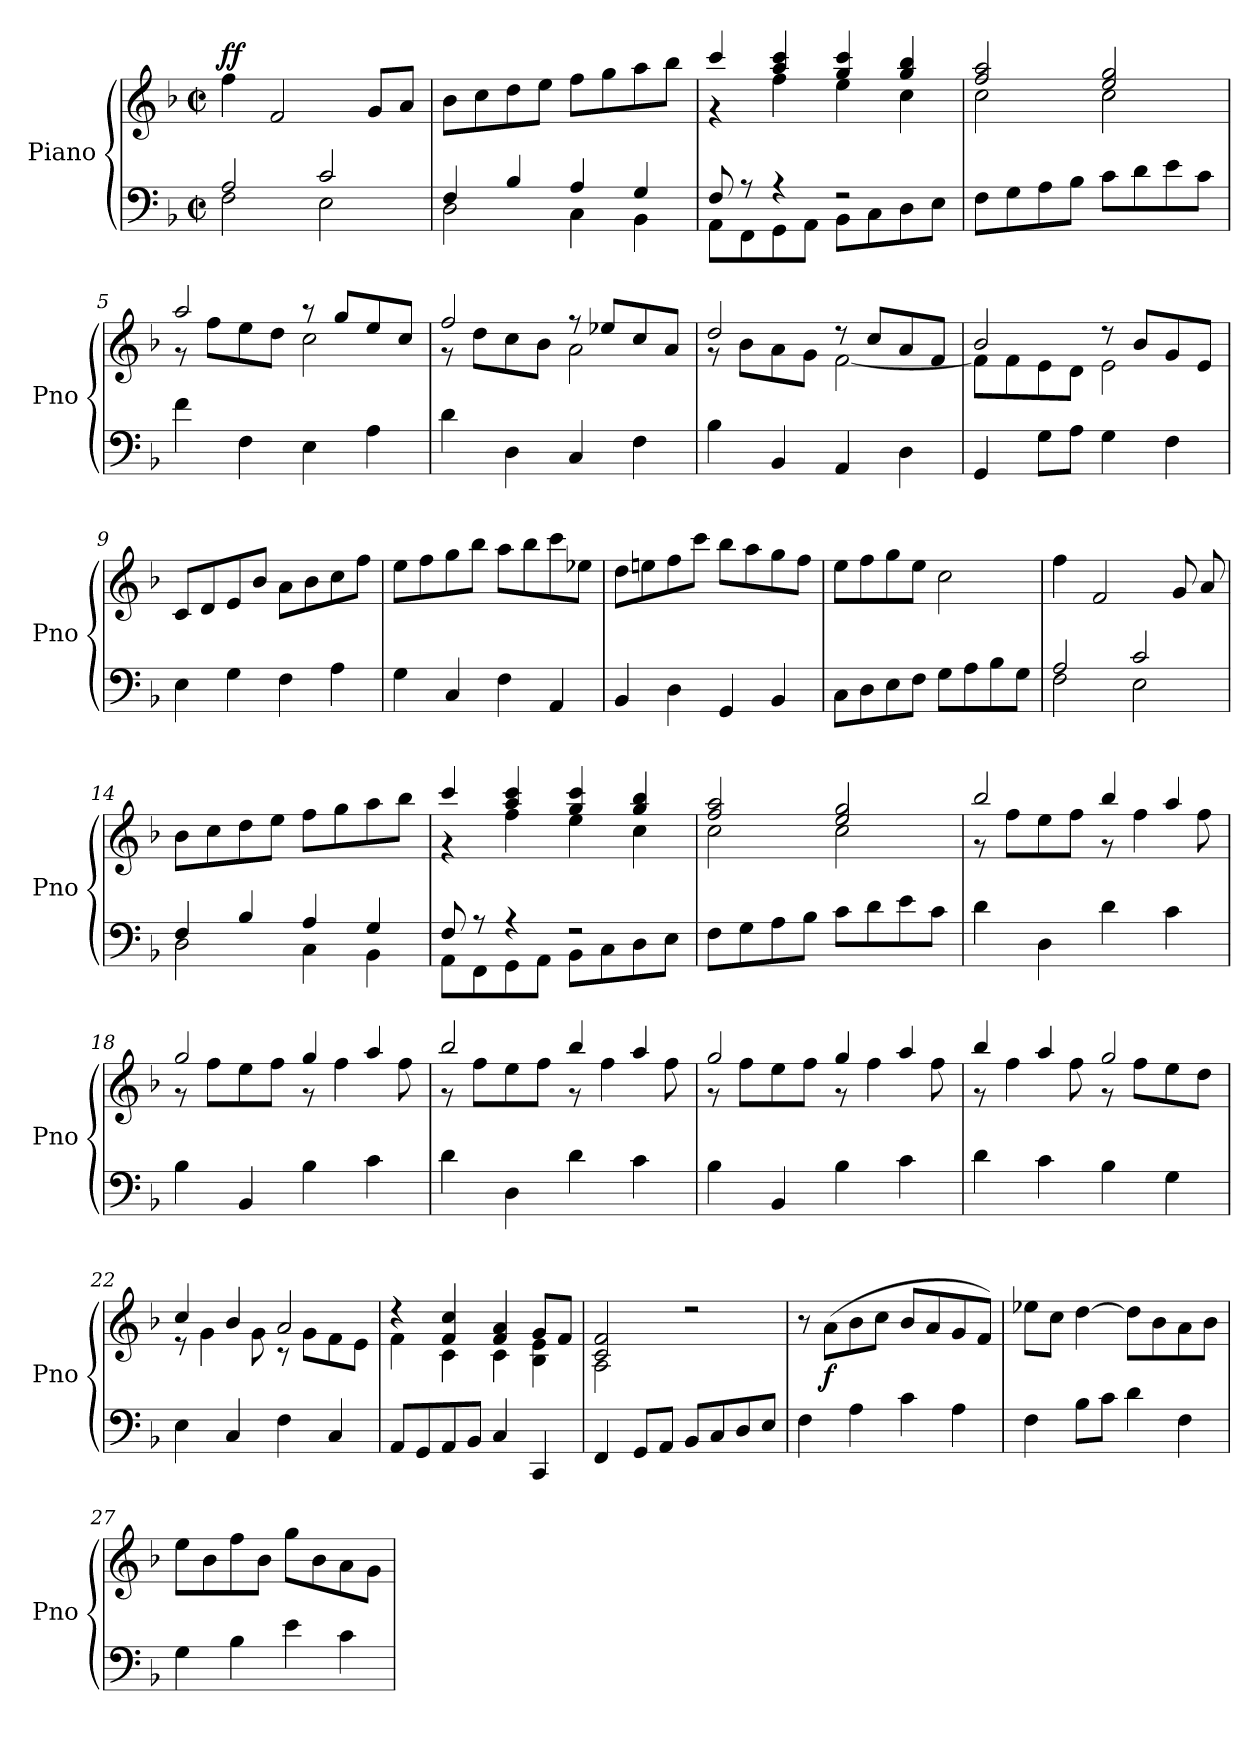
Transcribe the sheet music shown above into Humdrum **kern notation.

**kern	**kern	**dynam
*part1	*part1	*part1
*staff2	*staff1	*staff1/2
*I"Piano	*	*
*I'Pno	*	*
*clefF4	*clefG2	*
*k[b-]	*k[b-]	*
*M2/2	*M2/2	*
*met(c|)	*met(c|)	*
*MM200	*MM200	*
=1	=1	=1
*^	*	*
!	!	!	!LO:DY:a
!	!	!	!LO:DY:n=1:b
2A/	2F\	4ff\	f f
.	.	2f/	.
2c/	2E\	.	.
.	.	8g/L	.
.	.	8a/J	.
=2	=2	=2	=2
4F/	2D\	8b-\L	.
.	.	8cc\	.
4B-/	.	8dd\	.
.	.	8ee\J	.
4A/	4C\	8ff\L	.
.	.	8gg\	.
4G/	4BB-\	8aa\	.
.	.	8bb-\J	.
=3	=3	=3	=3
*	*	*^	*
8F/	8AA\L	4ccc/	4r	.
8r	8FF\	.	.	.
4r	8GG\	4aa/ 4ccc/	4ff\	.
.	8AA\J	.	.	.
2rF	8BB-\L	4gg/ 4ccc/	4ee\	.
.	8C\	.	.	.
.	8D<\	4gg/ 4bb-/	4cc\	.
.	8E\J	.	.	.
*v	*v	*	*	*
=4	=4	=4	=4
8F\L	2ff/ 2aa/	2cc\	.
8G<\	.	.	.
8A\	.	.	.
8B-\J	.	.	.
8c\L	2ee/ 2gg/	2cc\	.
8d<\	.	.	.
8e\	.	.	.
8c<\J	.	.	.
!!LO:LB:g=z	!!
=5	=5	=5	=5
4f\	2aa/	8r	.
.	.	8ff\L	.
4F\	.	8ee\	.
.	.	8dd\J	.
4E\	8raa	2cc\	.
.	8gg/L	.	.
4A\	8ee/	.	.
.	8cc/J	.	.
=6	=6	=6	=6
4d\	2ff/	8r	.
.	.	8dd\L	.
4D\	.	8cc\	.
.	.	8b-\J	.
4C/	8rff	2a\	.
.	8ee-X/L	.	.
4F\	8cc/	.	.
.	8a/J	.	.
=7	=7	=7	=7
4B-\	2dd/	8rg	.
.	.	8b-\L	.
4BB-/	.	8a\	.
.	.	8g\J	.
4AA/	8rdd	[2f\	.
.	8cc/L	.	.
4D\	8a/	.	.
.	8f/J	.	.
=8	=8	=8	=8
4GG/	2b-/	8f\L]	.
.	.	8f\	.
8G\L	.	8e\	.
8A\J	.	8d\J	.
4G\	8r	2e\	.
.	8b-/L	.	.
4F\	8g/	.	.
.	8e/J	.	.
*	*v	*v	*
=9	=9	=9
4E\	8c/L	.
.	8d/	.
4G\	8e/	.
.	8b-/J	.
4F\	8a\L	.
.	8b-\	.
4A\	8cc\	.
.	8ff\J	.
!!LO:LB:g=z
=10	=10	=10
4G<\	8ee\L	.
.	8ff\	.
4C/	8gg\	.
.	8bb-\J	.
4F<\	8aa\L	.
.	8bb-\	.
4AA/	8ccc\	.
.	8ee-X\J	.
=11	=11	=11
4BB-</	8dd\L	.
.	8een\	.
4D\	8ff\	.
.	8ccc\J	.
4GG/	8bb-\L	.
.	8aa\	.
4BB-/	8gg\	.
.	8ff\J	.
=12	=12	=12
8C<\L	8ee\L	.
8D\	8ff\	.
8E\	8gg\	.
8F\J	8ee\J	.
8G<\L	2cc\	.
8A\	.	.
8B-\	.	.
8G\J	.	.
=13	=13	=13
*^	*	*
2A/	2F\	4ff\	.
.	.	2f/	.
2c/	2E\	.	.
.	.	8g/	.
.	.	8a/	.
=14	=14	=14	=14
4F/	2D\	8b-\L	.
.	.	8cc\	.
4B-/	.	8dd\	.
.	.	8ee\J	.
4A/	4C\	8ff\L	.
.	.	8gg\	.
4G/	4BB-\	8aa\	.
.	.	8bb-\J	.
!!LO:LB:g=z
=15	=15	=15	=15
*	*	*^	*
8F/	8AA\L	4ccc/	4r	.
8r	8FF\	.	.	.
4r	8GG\	4aa/ 4ccc/	4ff\	.
.	8AA\J	.	.	.
2rF	8BB-\L	4gg/ 4ccc/	4ee\	.
.	8C\	.	.	.
.	8D\	4gg/ 4bb-/	4cc\	.
.	8E\J	.	.	.
*v	*v	*	*	*
=16	=16	=16	=16
8F\L	2ff/ 2aa/	2cc\	.
8G\	.	.	.
8A\	.	.	.
8B-\J	.	.	.
8c\L	2ee/ 2gg/	2cc\	.
8d\	.	.	.
8e\	.	.	.
8c\J	.	.	.
=17	=17	=17	=17
4d\	2bb-/	8r	.
.	.	8ff\L	.
4D\	.	8ee\	.
.	.	8ff\J	.
4d\	4bb-/	8r	.
.	.	4ff\	.
4c\	4aa/	.	.
.	.	8ff\	.
=18	=18	=18	=18
4B-\	2gg/	8r	.
.	.	8ff\L	.
4BB-/	.	8ee\	.
.	.	8ff\J	.
4B-\	4gg/	8r	.
.	.	4ff\	.
4c\	4aa/	.	.
.	.	8ff\	.
=19	=19	=19	=19
4d\	2bb-/	8r	.
.	.	8ff\L	.
4D\	.	8ee\	.
.	.	8ff\J	.
4d\	4bb-/	8r	.
.	.	4ff\	.
4c\	4aa/	.	.
.	.	8ff\	.
!!LO:LB:g=z	!!
=20	=20	=20	=20
4B-\	2gg/	8r	.
.	.	8ff\L	.
4BB-/	.	8ee\	.
.	.	8ff\J	.
4B-\	4gg/	8r	.
.	.	4ff\	.
4c\	4aa/	.	.
.	.	8ff\	.
=21	=21	=21	=21
4d\	4bb-/	8r	.
.	.	4ff\	.
4c\	4aa/	.	.
.	.	8ff\	.
4B-\	2gg/	8r	.
.	.	8ff\L	.
4G<\	.	8ee\	.
.	.	8dd\J	.
=22	=22	=22	=22
4E\	4cc/	8re	.
.	.	4g<\	.
4C/	4b-/	.	.
.	.	8g\	.
4F\	2a/	8rc	.
.	.	8g\L	.
4C</	.	8f<\	.
.	.	8e\J	.
=23	=23	=23	=23
8AA/L	4rdd	4f\	.
8GG/	.	.	.
8AA/	4f/ 4cc/	4c\	.
8BB-/J	.	.	.
4C/	4f/ 4a/	4c\	.
4CC/	8g/L	4B-\ 4e\	.
.	8f/J	.	.
=24	=24	=24	=24
4FF/	2c/ 2f/	2A\	.
8GG/L	.	.	.
8AA/J	.	.	.
8BB-</L	2rdd	2ryy	.
8C/	.	.	.
8D/	.	.	.
8E/J	.	.	.
*	*v	*v	*
!!LO:PB:g=z
=25	=25	=25
4F<\	8r	.
!	!	!LO:DY:b
.	(>8a\L	f
4A\	8b-\	.
.	8cc\J	.
4c\	8b-/L	.
.	8a/	.
4A<\	8g/	.
.	8f/J)	.
=26	=26	=26
4F\	8ee-X\L	.
.	8cc\J	.
8B-\L	[4dd\	.
8c\J	.	.
4d\	8dd\L]	.
.	8b-\	.
4F\	8a\	.
.	8b-\J	.
=27	=27	=27
4G\	8ee\L	.
.	8b-\	.
4B-\	8ff\	.
.	8b-\J	.
4e\	8gg\L	.
.	8b-\	.
4c\	8a\	.
.	8g\J	.
=	=	=
*-	*-	*-
